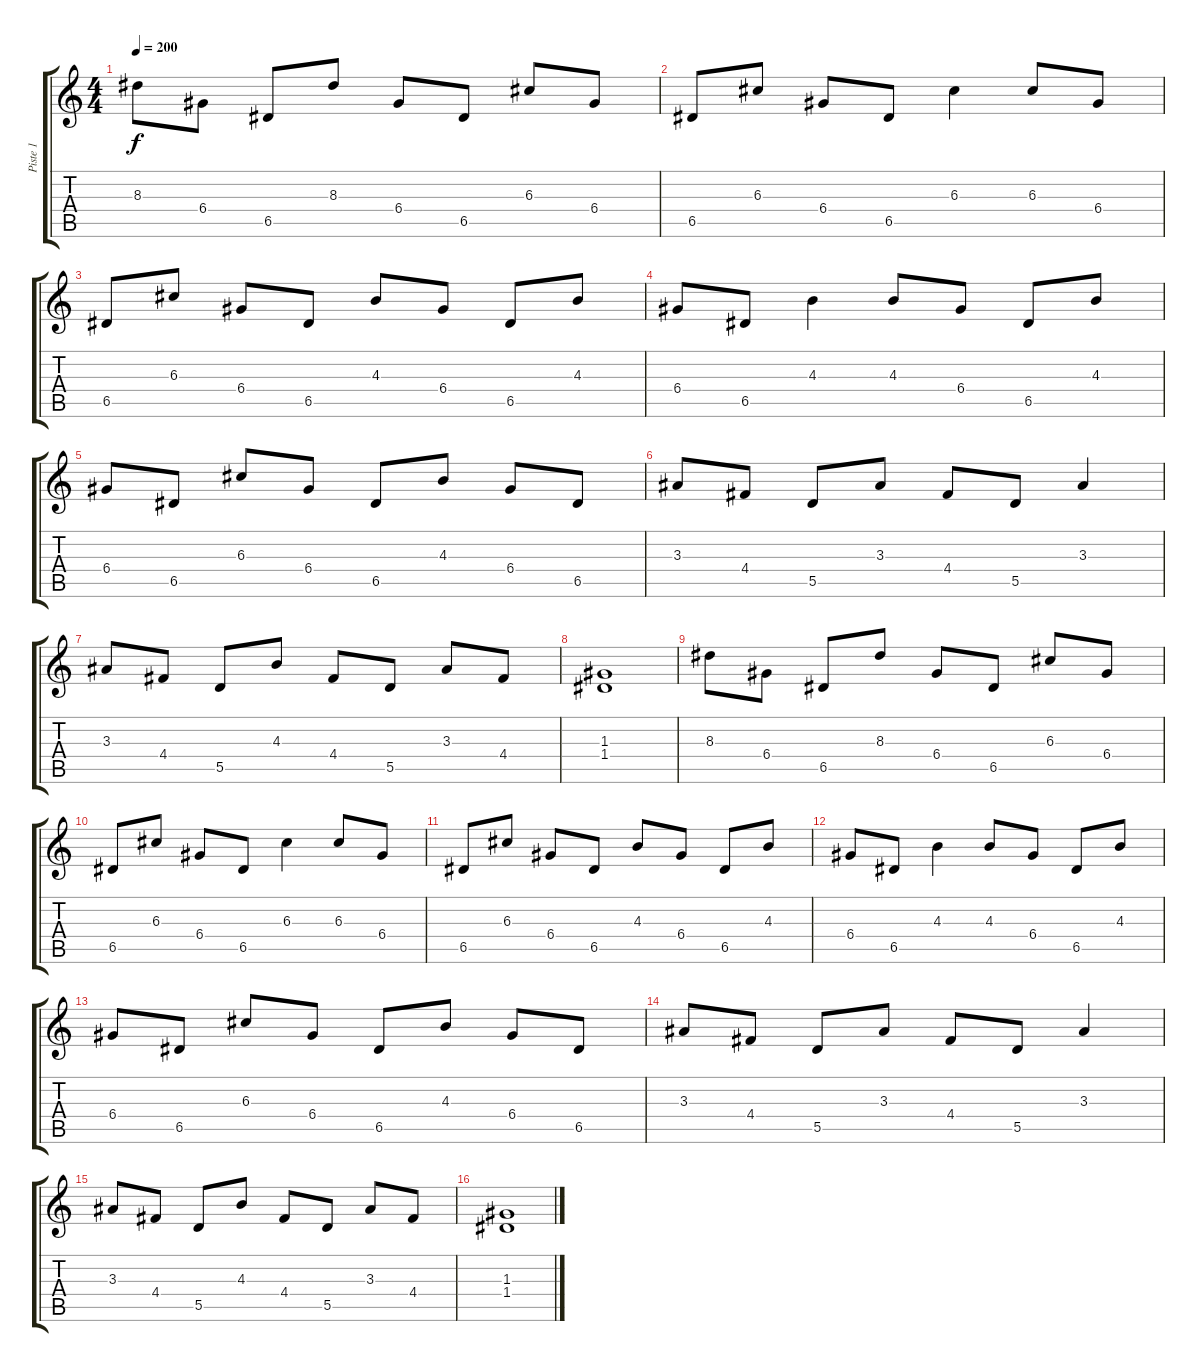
\track ("Piste 1" "Piste 1") {instrument acousticguitarsteel}
\staff {score tabs}
\tuning (E4 B3 G3 D3 A2 E2) {hide}
\ts (4 4)
\tempo 200
\clef g2
\ks c
8.3.8{dy f instrument acousticguitarsteel} 6.4.8 6.5.8 8.3.8 6.4.8 6.5.8 6.3.8 6.4.8 |
6.5.8 6.3.8 6.4.8 6.5.8 6.3.4 6.3.8 6.4.8 |
6.5.8 6.3.8 6.4.8 6.5.8 4.3.8 6.4.8 6.5.8 4.3.8 |
6.4.8 6.5.8 4.3.4 4.3.8 6.4.8 6.5.8 4.3.8 |
6.4.8 6.5.8 6.3.8 6.4.8 6.5.8 4.3.8 6.4.8 6.5.8 |
3.3.8 4.4.8 5.5.8 3.3.8 4.4.8 5.5.8 3.3.4 |
3.3.8 4.4.8 5.5.8 4.3.8 4.4.8 5.5.8 3.3.8 4.4.8 |
(1.3 1.4).1 |
8.3.8 6.4.8 6.5.8 8.3.8 6.4.8 6.5.8 6.3.8 6.4.8 |
6.5.8 6.3.8 6.4.8 6.5.8 6.3.4 6.3.8 6.4.8 |
6.5.8 6.3.8 6.4.8 6.5.8 4.3.8 6.4.8 6.5.8 4.3.8 |
6.4.8 6.5.8 4.3.4 4.3.8 6.4.8 6.5.8 4.3.8 |
6.4.8 6.5.8 6.3.8 6.4.8 6.5.8 4.3.8 6.4.8 6.5.8 |
3.3.8 4.4.8 5.5.8 3.3.8 4.4.8 5.5.8 3.3.4 |
3.3.8 4.4.8 5.5.8 4.3.8 4.4.8 5.5.8 3.3.8 4.4.8 |
(1.3 1.4).1
